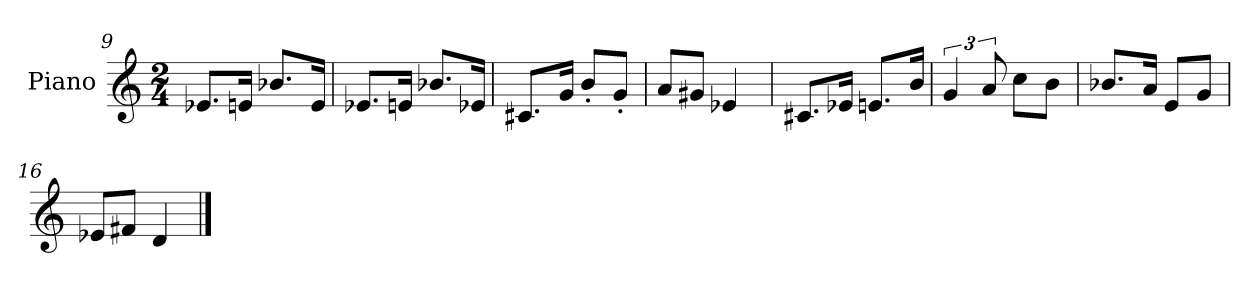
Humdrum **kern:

**kern
*part1
*staff1
*I"Piano
*I'Pno.
!!LO:LB:g=z
*clefG2
*k[]
*M2/4
=9
8.e-X/L
16en/Jk
8.b-X/L
16e/Jk
=10
8.e-X/L
16en/Jk
8.b-X/L
16e-X/Jk
=11
8.c#X/L
16g/Jk
8b'/L
8g'/J
=12
8a/L
8g#X/J
4e-X/
=13
8.c#X/L
16e-X/Jk
8.en/L
16b/Jk
=14
6g/
12a/
8cc\L
8b\J
=15
8.b-X/L
16a/Jk
8e/L
8g/J
=16
8e-X/L
8f#X/J
4d/
==
*-
